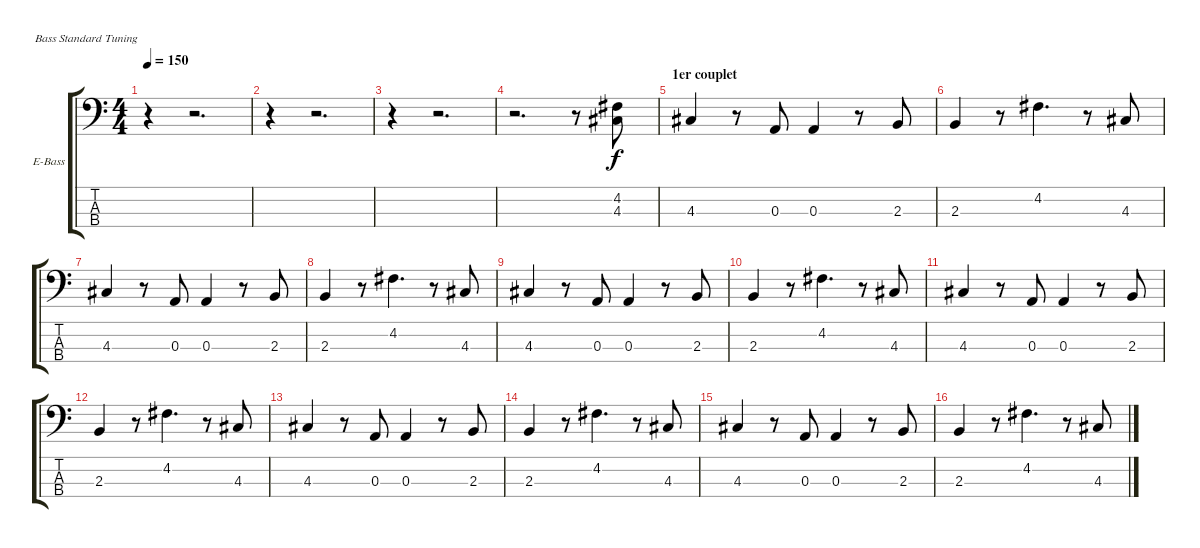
\bracketExtendMode groupsimilarinstruments
\firstSystemTrackNameOrientation horizontal
\otherSystemsTrackNameOrientation horizontal
\track ("Basse" "E-Bass") {instrument electricbasspick}
\staff {score tabs}
\tuning (G2 D2 A1 E1)
\ts (4 4)
\tempo 150
\clef f4
\ks c
r.4{dy f instrument electricbasspick} r.2{d} |
r.4 r.2{d} |
r.4 r.2{d} |
r.2{d} r.8 (4.2 4.3).8 |
\section ("" "1er couplet")
4.3.4 r.8 0.3.8 0.3.4 r.8 2.3.8 |
2.3.4 r.8 4.2.4{d} r.8 4.3.8 |
4.3.4 r.8 0.3.8 0.3.4 r.8 2.3.8 |
2.3.4 r.8 4.2.4{d} r.8 4.3.8 |
4.3.4 r.8 0.3.8 0.3.4 r.8 2.3.8 |
2.3.4 r.8 4.2.4{d} r.8 4.3.8 |
4.3.4 r.8 0.3.8 0.3.4 r.8 2.3.8 |
2.3.4 r.8 4.2.4{d} r.8 4.3.8 |
4.3.4 r.8 0.3.8 0.3.4 r.8 2.3.8 |
2.3.4 r.8 4.2.4{d} r.8 4.3.8 |
4.3.4 r.8 0.3.8 0.3.4 r.8 2.3.8 |
2.3.4 r.8 4.2.4{d} r.8 4.3.8
